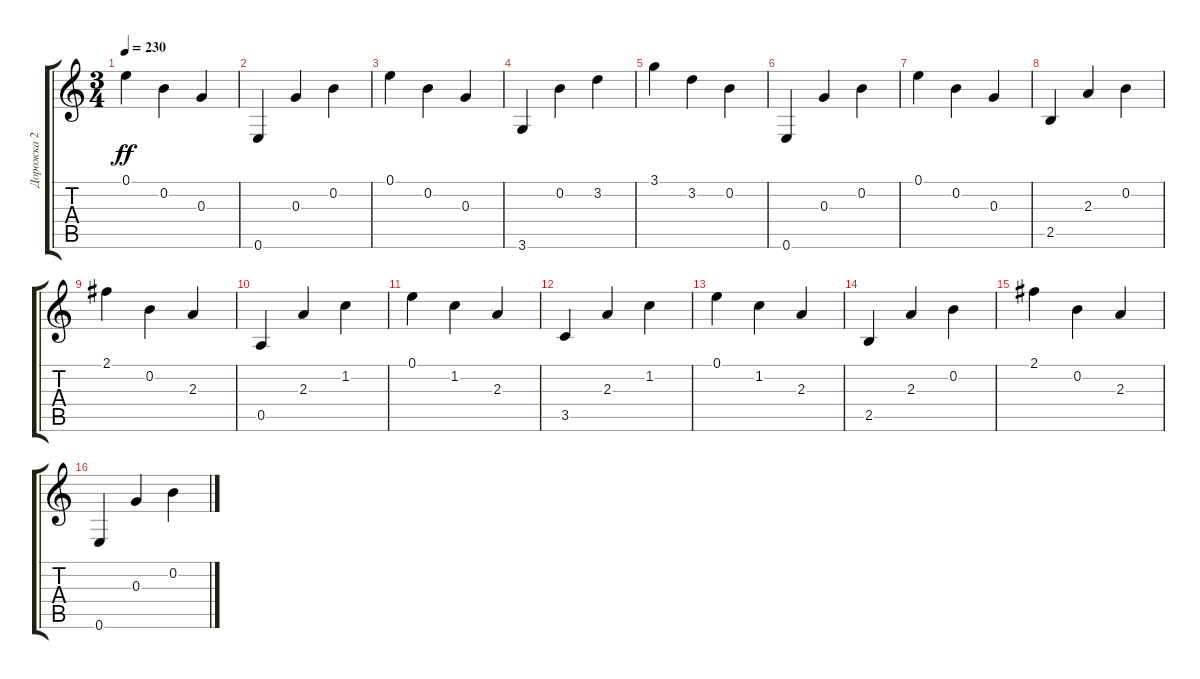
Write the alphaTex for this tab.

\track ("Дорожка 2" "Дорожка 2") {instrument acousticguitarsteel}
\staff {score tabs}
\tuning (E4 B3 G3 D3 A2 E2) {hide}
\ts (3 4)
\tempo 230
\clef g2
\ks c
0.1.4{dy ff} 0.2.4 0.3.4 |
0.6.4 0.3.4 0.2.4 |
0.1.4 0.2.4 0.3.4 |
3.6.4 0.2.4 3.2.4 |
3.1.4 3.2.4 0.2.4 |
0.6.4 0.3.4 0.2.4 |
0.1.4 0.2.4 0.3.4 |
2.5.4 2.3.4 0.2.4 |
2.1.4 0.2.4 2.3.4 |
0.5.4 2.3.4 1.2.4 |
0.1.4 1.2.4 2.3.4 |
3.5.4 2.3.4 1.2.4 |
0.1.4 1.2.4 2.3.4 |
2.5.4 2.3.4 0.2.4 |
2.1.4 0.2.4 2.3.4 |
0.6.4 0.3.4 0.2.4
